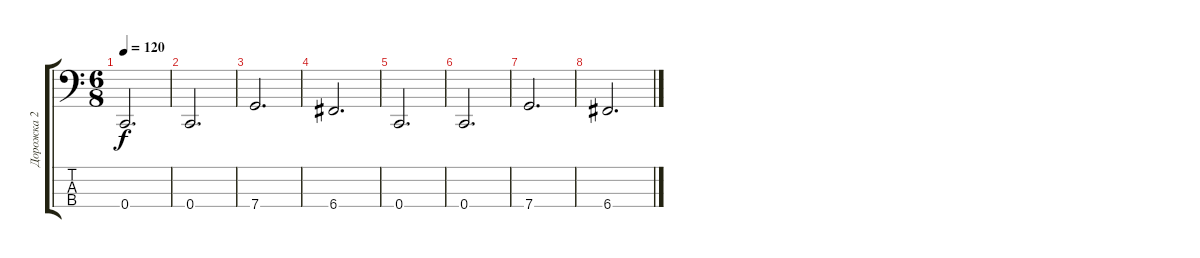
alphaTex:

\track ("Дорожка 2" "Дорожка 2") {instrument electricbasspick}
\staff {score tabs}
\tuning (F2 C2 G1 C1) {hide}
\ts (6 8)
\tempo 120
\clef f4
\ks c
0.4.2{d dy f} |
0.4.2{d} |
7.4.2{d} |
6.4.2{d} |
0.4.2{d} |
0.4.2{d} |
7.4.2{d} |
6.4.2{d}
